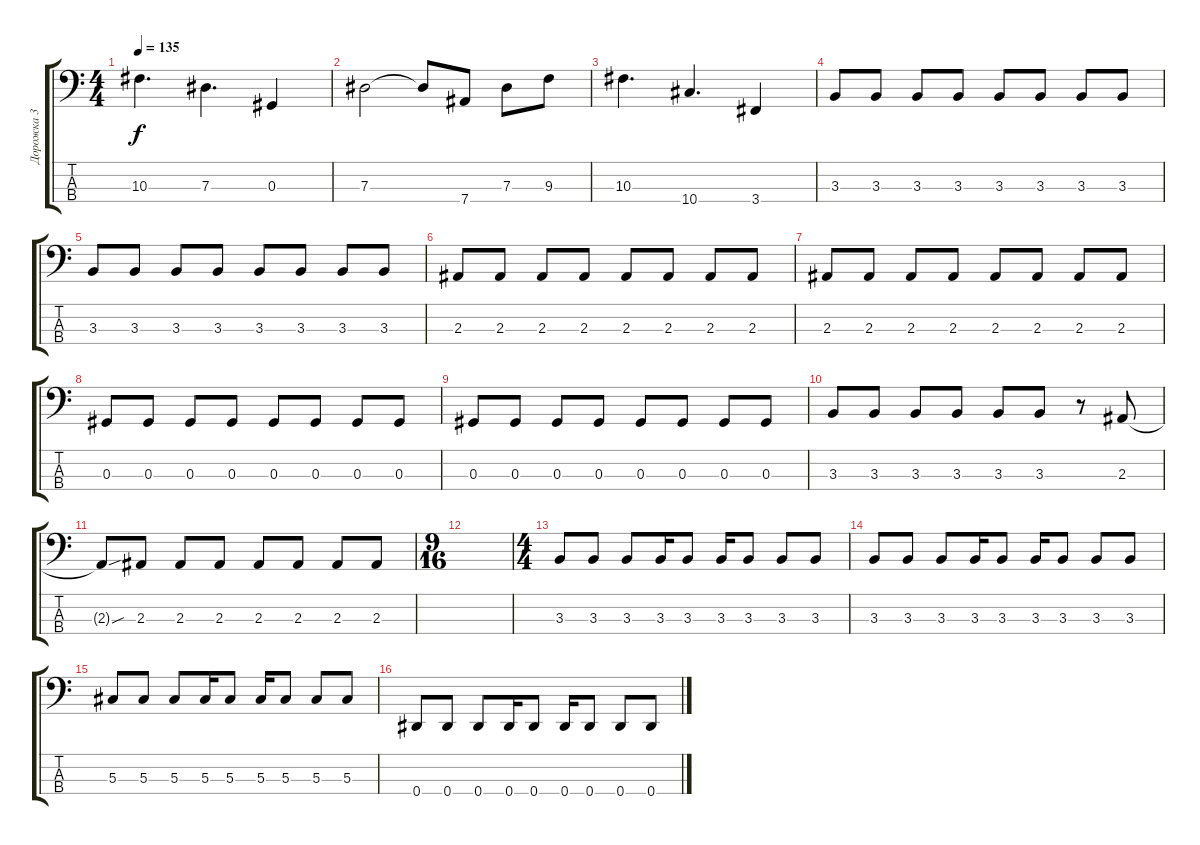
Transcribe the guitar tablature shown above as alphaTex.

\track ("Дорожка 3" "Дорожка 3") {instrument electricbassfinger}
\staff {score tabs}
\tuning (Gb2 Db2 Ab1 Eb1) {hide}
\ts (4 4)
\tempo 135
\clef f4
\ks c
10.3{t}.4{d dy f} 7.3.4{d} 0.3.4 |
7.3.2 7.3{t}.8 7.4.8 7.3.8 9.3.8 |
10.3.4{d} 10.4.4{d} 3.4.4 |
3.3.8 3.3.8 3.3.8 3.3.8 3.3.8 3.3.8 3.3.8 3.3.8 |
3.3.8 3.3.8 3.3.8 3.3.8 3.3.8 3.3.8 3.3.8 3.3.8 |
2.3.8 2.3.8 2.3.8 2.3.8 2.3.8 2.3.8 2.3.8 2.3.8 |
2.3.8 2.3.8 2.3.8 2.3.8 2.3.8 2.3.8 2.3.8 2.3.8 |
0.3.8 0.3.8 0.3.8 0.3.8 0.3.8 0.3.8 0.3.8 0.3.8 |
0.3.8 0.3.8 0.3.8 0.3.8 0.3.8 0.3.8 0.3.8 0.3.8 |
3.3.8 3.3.8 3.3.8 3.3.8 3.3.8 3.3.8 r.8 2.3.8 |
2.3{sou t}.8 2.3.8 2.3.8 2.3.8 2.3.8 2.3.8 2.3.8 2.3.8 |
\ts (9 16)
|
\ts (4 4)
3.3.8 3.3.8 3.3.8 3.3.16 3.3.8 3.3.16 3.3.8 3.3.8 3.3.8 |
3.3.8 3.3.8 3.3.8 3.3.16 3.3.8 3.3.16 3.3.8 3.3.8 3.3.8 |
5.3.8 5.3.8 5.3.8 5.3.16 5.3.8 5.3.16 5.3.8 5.3.8 5.3.8 |
0.4.8 0.4.8 0.4.8 0.4.16 0.4.8 0.4.16 0.4.8 0.4.8 0.4.8
